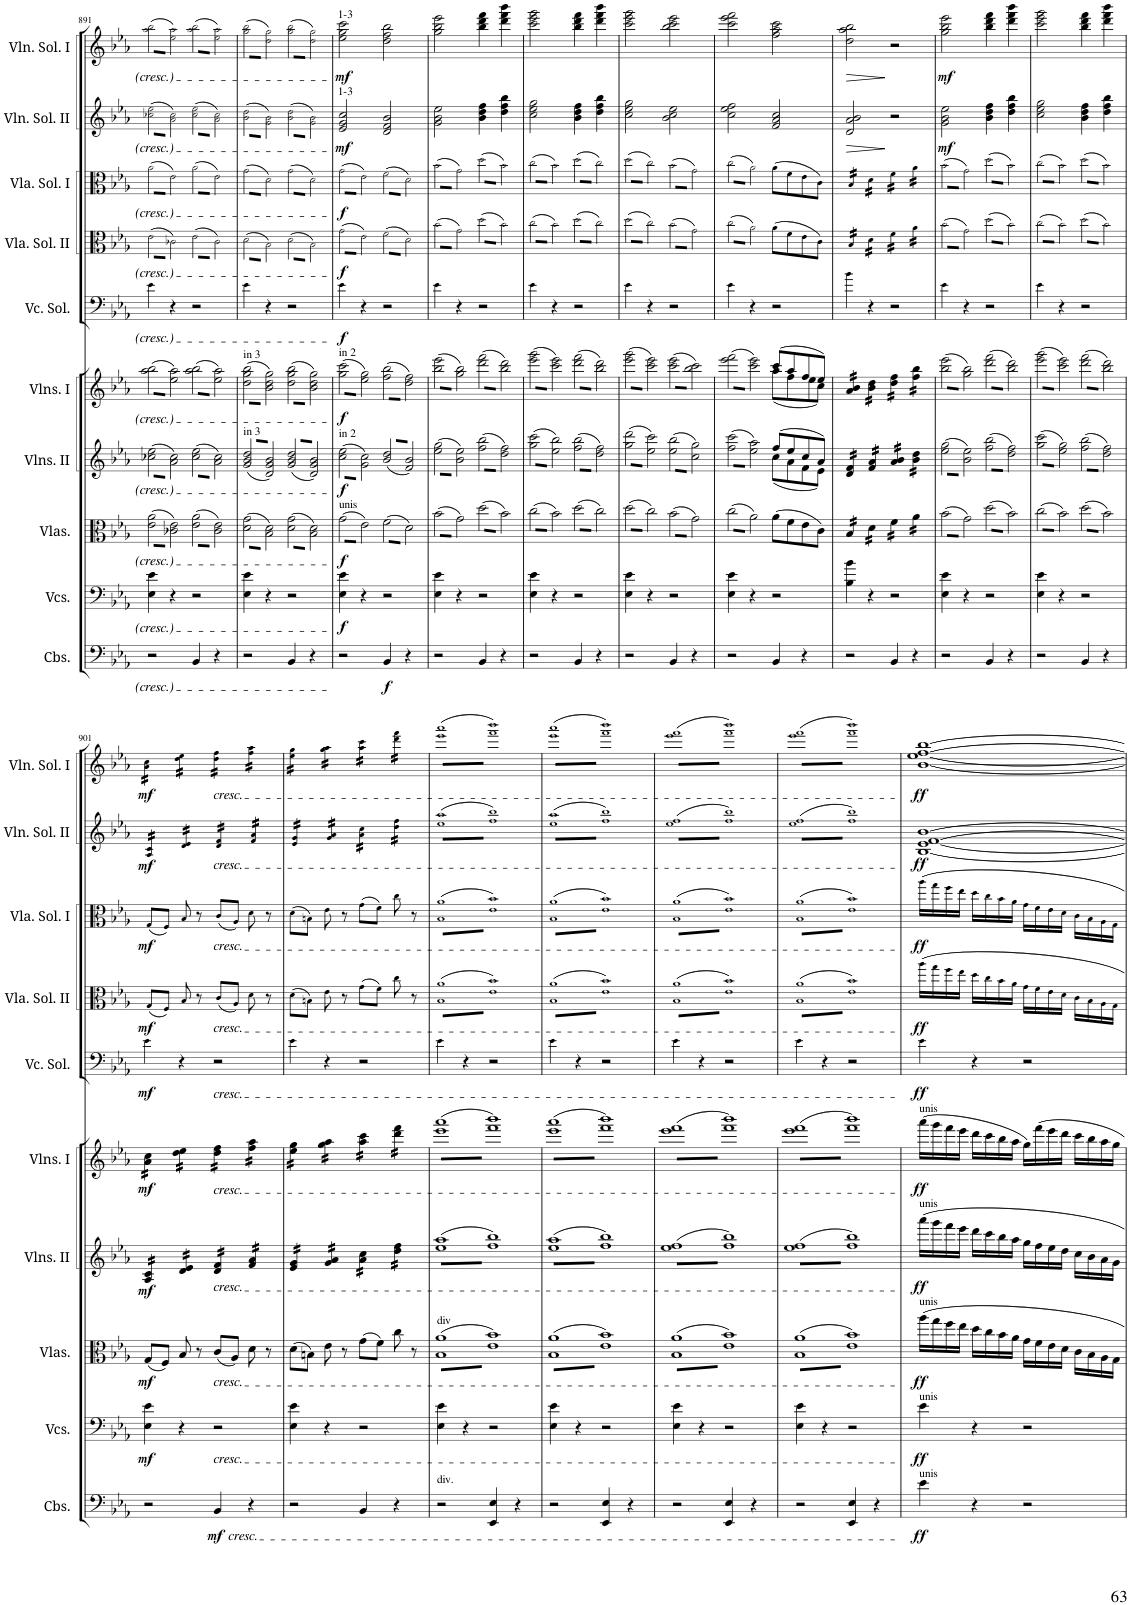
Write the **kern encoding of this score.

**kern	**dynam	**kern	**dynam	**kern	**dynam	**kern	**dynam	**kern	**dynam	**kern	**dynam	**kern	**dynam	**kern	**dynam	**kern	**dynam	**kern	**dynam
*part10	*part10	*part9	*part9	*part8	*part8	*part7	*part7	*part6	*part6	*part5	*part5	*part4	*part4	*part3	*part3	*part2	*part2	*part1	*part1
*staff10	*staff10	*staff9	*staff9	*staff8	*staff8	*staff7	*staff7	*staff6	*staff6	*staff5	*staff5	*staff4	*staff4	*staff3	*staff3	*staff2	*staff2	*staff1	*staff1
*I"Contrabasses	*	*I"Violoncellos	*	*I"Violas	*	*I"Violins II	*	*I"Violins I	*	*I"Violoncello Solo	*	*I"Viola Solo II	*	*I"Viola Solo I	*	*I"Violin Solo II	*	*I"Violin Solo I	*
*I'Cbs.	*	*I'Vcs.	*	*I'Vlas.	*	*I'Vlns. II	*	*I'Vlns. I	*	*I'Vc. Sol.	*	*I'Vla. Sol. II	*	*I'Vla. Sol. I	*	*I'Vln. Sol. II	*	*I'Vln. Sol. I	*
!!LO:PB:g=z
*clefF4	*	*clefF4	*	*clefC3	*	*clefG2	*	*clefG2	*	*clefF4	*	*clefC3	*	*clefC3	*	*clefG2	*	*clefG2	*
*Trd7c12	*	*	*	*	*	*	*	*	*	*	*	*	*	*	*	*	*	*	*
*k[b-e-a-]	*	*k[b-e-a-]	*	*k[b-e-a-]	*	*k[b-e-a-]	*	*k[b-e-a-]	*	*k[b-e-a-]	*	*k[b-e-a-]	*	*k[b-e-a-]	*	*k[b-e-a-]	*	*k[b-e-a-]	*
*M6/4	*	*M6/4	*	*M6/4	*	*M6/4	*	*M6/4	*	*M6/4	*	*M6/4	*	*M6/4	*	*M6/4	*	*M6/4	*
=891	=891	=891	=891	=891	=891	=891	=891	=891	=891	=891	=891	=891	=891	=891	=891	=891	=891	=891	=891
*	*	*	*	*tremolo	*	*	*	*	*	*	*	*	*	*	*	*	*	*	*
*	*	*	*	*	*	*tremolo	*	*	*	*	*	*	*	*	*	*	*	*	*
*	*	*	*	*	*	*	*	*tremolo	*	*	*	*	*	*	*	*	*	*	*
*	*	*	*	*	*	*	*	*	*	*	*	*tremolo	*	*	*	*	*	*	*
*	*	*	*	*	*	*	*	*	*	*	*	*	*	*tremolo	*	*	*	*	*
*	*	*	*	*	*	*	*	*	*	*	*	*	*	*	*	*tremolo	*	*	*
*	*	*	*	*	*	*	*	*	*	*	*	*	*	*	*	*	*	*tremolo	*
2r	.	4E-\ 4e-\	.	(16e-\ 16a-\LL	.	(16cc-X\ 16ee-\LL	.	(16aa-\ 16bb-\LL	.	4e-\	.	(16e-\LL	.	(16a-\LL	.	(16cc-X\ 16ee-\LL	.	(16aa-\ 16bb-\LL	.
.	.	.	.	16c-X\ 16e-\)	.	16a-\ 16cc-\)	.	16ee-\ 16aa-\)	.	.	.	16c-X\)	.	16e-\)	.	16a-\ 16cc-\)	.	16ee-\ 16aa-\)	.
.	.	.	.	16e-\ 16a-\	.	16cc-X\ 16ee-\	.	16aa-\ 16bb-\	.	.	.	16e-\	.	16a-\	.	16cc-X\ 16ee-\	.	16aa-\ 16bb-\	.
.	.	.	.	16c-X\ 16e-\)	.	16a-\ 16cc-\)	.	16ee-\ 16aa-\)	.	.	.	16c-X\)	.	16e-\)	.	16a-\ 16cc-\)	.	16ee-\ 16aa-\)	.
.	.	4r	.	16e-\ 16a-\	.	16cc-X\ 16ee-\	.	16aa-\ 16bb-\	.	4r	.	16e-\	.	16a-\	.	16cc-X\ 16ee-\	.	16aa-\ 16bb-\	.
.	.	.	.	16c-X\ 16e-\)	.	16a-\ 16cc-\)	.	16ee-\ 16aa-\)	.	.	.	16c-X\)	.	16e-\)	.	16a-\ 16cc-\)	.	16ee-\ 16aa-\)	.
.	.	.	.	16e-\ 16a-\	.	16cc-X\ 16ee-\	.	16aa-\ 16bb-\	.	.	.	16e-\	.	16a-\	.	16cc-X\ 16ee-\	.	16aa-\ 16bb-\	.
.	.	.	.	16c-X\ 16e-\)JJ	.	16a-\ 16cc-\)JJ	.	16ee-\ 16aa-\)JJ	.	.	.	16c-X\)JJ	.	16e-\)JJ	.	16a-\ 16cc-\)JJ	.	16ee-\ 16aa-\)JJ	.
4BB-/	.	2r	.	(16e-\ 16a-\LL	.	(16cc-\ 16ee-\LL	.	(16aa-\ 16bb-\LL	.	2r	.	(16e-\LL	.	(16a-\LL	.	(16cc-\ 16ee-\LL	.	(16aa-\ 16bb-\LL	.
.	.	.	.	16c-\ 16e-\)	.	16a-\ 16cc-\)	.	16ee-\ 16aa-\)	.	.	.	16c-\)	.	16e-\)	.	16a-\ 16cc-\)	.	16ee-\ 16aa-\)	.
.	.	.	.	16e-\ 16a-\	.	16cc-\ 16ee-\	.	16aa-\ 16bb-\	.	.	.	16e-\	.	16a-\	.	16cc-\ 16ee-\	.	16aa-\ 16bb-\	.
.	.	.	.	16c-\ 16e-\)	.	16a-\ 16cc-\)	.	16ee-\ 16aa-\)	.	.	.	16c-\)	.	16e-\)	.	16a-\ 16cc-\)	.	16ee-\ 16aa-\)	.
4r	.	.	.	16e-\ 16a-\	.	16cc-\ 16ee-\	.	16aa-\ 16bb-\	.	.	.	16e-\	.	16a-\	.	16cc-\ 16ee-\	.	16aa-\ 16bb-\	.
.	.	.	.	16c-\ 16e-\)	.	16a-\ 16cc-\)	.	16ee-\ 16aa-\)	.	.	.	16c-\)	.	16e-\)	.	16a-\ 16cc-\)	.	16ee-\ 16aa-\)	.
.	.	.	.	16e-\ 16a-\	.	16cc-\ 16ee-\	.	16aa-\ 16bb-\	.	.	.	16e-\	.	16a-\	.	16cc-\ 16ee-\	.	16aa-\ 16bb-\	.
.	.	.	.	16c-\ 16e-\)JJ	.	16a-\ 16cc-\)JJ	.	16ee-\ 16aa-\)JJ	.	.	.	16c-\)JJ	.	16e-\)JJ	.	16a-\ 16cc-\)JJ	.	16ee-\ 16aa-\)JJ	.
=892	=892	=892	=892	=892	=892	=892	=892	=892	=892	=892	=892	=892	=892	=892	=892	=892	=892	=892	=892
!	!	!	!	!	!	!	!	!LO:TX:a:t=in 3	!	!	!	!	!	!	!	!	!	!	!
!	!	!	!	!	!	!LO:TX:a:t=in 3	!	!	!	!	!	!	!	!	!	!	!	!	!
2r	.	4E-\ 4e-\	.	(16d\ 16g\LL	.	(16g/ 16b-/ 16dd/LL	.	(16dd\ 16gg\ 16bb-\LL	.	4e-\	.	(16d\LL	.	(16g\LL	.	(16b-\ 16dd\LL	.	(16gg\ 16bb-\LL	.
.	.	.	.	16B-\ 16d\)	.	16d/ 16g/ 16b-/)	.	16b-\ 16dd\ 16gg\)	.	.	.	16B-\)	.	16d\)	.	16g\ 16b-\)	.	16dd\ 16gg\)	.
.	.	.	.	16d\ 16g\	.	16g/ 16b-/ 16dd/	.	16dd\ 16gg\ 16bb-\	.	.	.	16d\	.	16g\	.	16b-\ 16dd\	.	16gg\ 16bb-\	.
.	.	.	.	16B-\ 16d\)	.	16d/ 16g/ 16b-/)	.	16b-\ 16dd\ 16gg\)	.	.	.	16B-\)	.	16d\)	.	16g\ 16b-\)	.	16dd\ 16gg\)	.
.	.	4r	.	16d\ 16g\	.	16g/ 16b-/ 16dd/	.	16dd\ 16gg\ 16bb-\	.	4r	.	16d\	.	16g\	.	16b-\ 16dd\	.	16gg\ 16bb-\	.
.	.	.	.	16B-\ 16d\)	.	16d/ 16g/ 16b-/)	.	16b-\ 16dd\ 16gg\)	.	.	.	16B-\)	.	16d\)	.	16g\ 16b-\)	.	16dd\ 16gg\)	.
.	.	.	.	16d\ 16g\	.	16g/ 16b-/ 16dd/	.	16dd\ 16gg\ 16bb-\	.	.	.	16d\	.	16g\	.	16b-\ 16dd\	.	16gg\ 16bb-\	.
.	.	.	.	16B-\ 16d\)JJ	.	16d/ 16g/ 16b-/)JJ	.	16b-\ 16dd\ 16gg\)JJ	.	.	.	16B-\)JJ	.	16d\)JJ	.	16g\ 16b-\)JJ	.	16dd\ 16gg\)JJ	.
4BB-/	.	2r	.	(16d\ 16g\LL	.	(16g/ 16b-/ 16dd/LL	.	(16dd\ 16gg\ 16bb-\LL	.	2r	.	(16d\LL	.	(16g\LL	.	(16b-\ 16dd\LL	.	(16gg\ 16bb-\LL	.
.	.	.	.	16B-\ 16d\)	.	16d/ 16g/ 16b-/)	.	16b-\ 16dd\ 16gg\)	.	.	.	16B-\)	.	16d\)	.	16g\ 16b-\)	.	16dd\ 16gg\)	.
.	.	.	.	16d\ 16g\	.	16g/ 16b-/ 16dd/	.	16dd\ 16gg\ 16bb-\	.	.	.	16d\	.	16g\	.	16b-\ 16dd\	.	16gg\ 16bb-\	.
.	.	.	.	16B-\ 16d\)	.	16d/ 16g/ 16b-/)	.	16b-\ 16dd\ 16gg\)	.	.	.	16B-\)	.	16d\)	.	16g\ 16b-\)	.	16dd\ 16gg\)	.
4r	.	.	.	16d\ 16g\	.	16g/ 16b-/ 16dd/	.	16dd\ 16gg\ 16bb-\	.	.	.	16d\	.	16g\	.	16b-\ 16dd\	.	16gg\ 16bb-\	.
.	.	.	.	16B-\ 16d\)	.	16d/ 16g/ 16b-/)	.	16b-\ 16dd\ 16gg\)	.	.	.	16B-\)	.	16d\)	.	16g\ 16b-\)	.	16dd\ 16gg\)	.
.	.	.	.	16d\ 16g\	.	16g/ 16b-/ 16dd/	.	16dd\ 16gg\ 16bb-\	.	.	.	16d\	.	16g\	.	16b-\ 16dd\	.	16gg\ 16bb-\	.
.	.	.	.	16B-\ 16d\)JJ	.	16d/ 16g/ 16b-/)JJ	.	16b-\ 16dd\ 16gg\)JJ	.	.	.	16B-\)JJ	.	16d\)JJ	.	16g\ 16b-\)JJ	.	16dd\ 16gg\)JJ	.
*	*	*	*	*	*	*	*	*	*	*	*	*	*	*	*	*	*	*Xtremolo	*
*	*	*	*	*	*	*	*	*	*	*	*	*	*	*	*	*Xtremolo	*	*	*
=893	=893	=893	=893	=893	=893	=893	=893	=893	=893	=893	=893	=893	=893	=893	=893	=893	=893	=893	=893
!	!	!	!	!	!	!	!	!	!	!	!	!	!	!	!	!	!	!LO:TX:a:t=1-3	!
!	!	!	!	!	!	!	!	!	!	!	!	!	!	!	!	!LO:TX:a:t=1-3	!	!	!
!	!	!	!	!	!	!	!	!LO:TX:a:t=in 2	!	!	!	!	!	!	!	!	!	!	!
!	!	!	!	!	!	!LO:TX:a:t=in 2	!	!	!	!	!	!	!	!	!	!	!	!	!
!	!	!	!	!LO:TX:a:t=unis	!	!	!	!	!	!	!	!	!	!	!	!	!	!	!
!	!	!	!LO:DY:b	!	!LO:DY:b	!	!LO:DY:b	!	!LO:DY:b	!	!LO:DY:b	!	!LO:DY:b	!	!LO:DY:b	!	!LO:DY:b	!	!LO:DY:b
2r	.	4E-\ 4e-\	f	(16g\LL	f	(16cc\ 16ee-\LL	f	(16gg\ 16ccc\LL	f	4e-\	f	(16g\LL	f	(16g\LL	f	2e-/ 2g/ 2cc/	mf	2ee-\ 2gg\ 2ccc\	mf
.	.	.	.	16e-\)	.	16g\ 16cc\)	.	16ee-\ 16gg\)	.	.	.	16e-\)	.	16e-\)	.	.	.	.	.
.	.	.	.	16g\	.	16cc\ 16ee-\	.	16gg\ 16ccc\	.	.	.	16g\	.	16g\	.	.	.	.	.
.	.	.	.	16e-\)	.	16g\ 16cc\)	.	16ee-\ 16gg\)	.	.	.	16e-\)	.	16e-\)	.	.	.	.	.
.	.	4r	.	16g\	.	16cc\ 16ee-\	.	16gg\ 16ccc\	.	4r	.	16g\	.	16g\	.	.	.	.	.
.	.	.	.	16e-\)	.	16g\ 16cc\)	.	16ee-\ 16gg\)	.	.	.	16e-\)	.	16e-\)	.	.	.	.	.
.	.	.	.	16g\	.	16cc\ 16ee-\	.	16gg\ 16ccc\	.	.	.	16g\	.	16g\	.	.	.	.	.
.	.	.	.	16e-\)JJ	.	16g\ 16cc\)JJ	.	16ee-\ 16gg\)JJ	.	.	.	16e-\)JJ	.	16e-\)JJ	.	.	.	.	.
!	!LO:DY:b	!	!	!	!	!	!	!	!	!	!	!	!	!	!	!	!	!	!
4BB-/	f	2r	.	(16f\LL	.	(16b-/ 16dd/LL	.	(16ff\ 16bb-\LL	.	2r	.	(16f\LL	.	(16f\LL	.	2d/ 2f/ 2b-/	.	2dd\ 2ff\ 2bb-\	.
.	.	.	.	16d\)	.	16f/ 16b-/)	.	16dd\ 16ff\)	.	.	.	16d\)	.	16d\)	.	.	.	.	.
.	.	.	.	16f\	.	16b-/ 16dd/	.	16ff\ 16bb-\	.	.	.	16f\	.	16f\	.	.	.	.	.
.	.	.	.	16d\)	.	16f/ 16b-/)	.	16dd\ 16ff\)	.	.	.	16d\)	.	16d\)	.	.	.	.	.
4r	.	.	.	16f\	.	16b-/ 16dd/	.	16ff\ 16bb-\	.	.	.	16f\	.	16f\	.	.	.	.	.
.	.	.	.	16d\)	.	16f/ 16b-/)	.	16dd\ 16ff\)	.	.	.	16d\)	.	16d\)	.	.	.	.	.
.	.	.	.	16f\	.	16b-/ 16dd/	.	16ff\ 16bb-\	.	.	.	16f\	.	16f\	.	.	.	.	.
.	.	.	.	16d\)JJ	.	16f/ 16b-/)JJ	.	16dd\ 16ff\)JJ	.	.	.	16d\)JJ	.	16d\)JJ	.	.	.	.	.
=894	=894	=894	=894	=894	=894	=894	=894	=894	=894	=894	=894	=894	=894	=894	=894	=894	=894	=894	=894
2r	.	4E-\ 4e-\	.	(16b-\LL	.	(16ee-\ 16gg\LL	.	(16bb-\ 16eee-\LL	.	4e-\	.	(16b-\LL	.	(16b-\LL	.	2g\ 2b-\ 2ee-\	.	2gg\ 2bb-\ 2eee-\	.
.	.	.	.	16g\)	.	16b-\ 16ee-\)	.	16gg\ 16bb-\)	.	.	.	16g\)	.	16g\)	.	.	.	.	.
.	.	.	.	16b-\	.	16ee-\ 16gg\	.	16bb-\ 16eee-\	.	.	.	16b-\	.	16b-\	.	.	.	.	.
.	.	.	.	16g\)	.	16b-\ 16ee-\)	.	16gg\ 16bb-\)	.	.	.	16g\)	.	16g\)	.	.	.	.	.
.	.	4r	.	16b-\	.	16ee-\ 16gg\	.	16bb-\ 16eee-\	.	4r	.	16b-\	.	16b-\	.	.	.	.	.
.	.	.	.	16g\)	.	16b-\ 16ee-\)	.	16gg\ 16bb-\)	.	.	.	16g\)	.	16g\)	.	.	.	.	.
.	.	.	.	16b-\	.	16ee-\ 16gg\	.	16bb-\ 16eee-\	.	.	.	16b-\	.	16b-\	.	.	.	.	.
.	.	.	.	16g\)JJ	.	16b-\ 16ee-\)JJ	.	16gg\ 16bb-\)JJ	.	.	.	16g\)JJ	.	16g\)JJ	.	.	.	.	.
4BB-/	.	2r	.	(16dd\LL	.	(16ff\ 16bb-\LL	.	(16ddd\ 16fff\LL	.	2r	.	(16dd\LL	.	(16dd\LL	.	4b-\ 4dd\ 4ff\	.	4bb-\ 4ddd\ 4fff\	.
.	.	.	.	16b-\)	.	16dd\ 16ff\)	.	16bb-\ 16ddd\)	.	.	.	16b-\)	.	16b-\)	.	.	.	.	.
.	.	.	.	16dd\	.	16ff\ 16bb-\	.	16ddd\ 16fff\	.	.	.	16dd\	.	16dd\	.	.	.	.	.
.	.	.	.	16b-\)	.	16dd\ 16ff\)	.	16bb-\ 16ddd\)	.	.	.	16b-\)	.	16b-\)	.	.	.	.	.
4r	.	.	.	16dd\	.	16ff\ 16bb-\	.	16ddd\ 16fff\	.	.	.	16dd\	.	16dd\	.	4dd\ 4ff\ 4bb-\	.	4ddd\ 4fff\ 4bbb-\	.
.	.	.	.	16b-\)	.	16dd\ 16ff\)	.	16bb-\ 16ddd\)	.	.	.	16b-\)	.	16b-\)	.	.	.	.	.
.	.	.	.	16dd\	.	16ff\ 16bb-\	.	16ddd\ 16fff\	.	.	.	16dd\	.	16dd\	.	.	.	.	.
.	.	.	.	16b-\)JJ	.	16dd\ 16ff\)JJ	.	16bb-\ 16ddd\)JJ	.	.	.	16b-\)JJ	.	16b-\)JJ	.	.	.	.	.
=895	=895	=895	=895	=895	=895	=895	=895	=895	=895	=895	=895	=895	=895	=895	=895	=895	=895	=895	=895
2r	.	4E-\ 4e-\	.	(16cc\LL	.	(16gg\ 16ccc\LL	.	(16eee-\ 16ggg\LL	.	4e-\	.	(16cc\LL	.	(16cc\LL	.	2cc\ 2ee-\ 2gg\	.	2ccc\ 2eee-\ 2ggg\	.
.	.	.	.	16b-\)	.	16ee-\ 16bb-\)	.	16ccc\ 16eee-\)	.	.	.	16b-\)	.	16b-\)	.	.	.	.	.
.	.	.	.	16cc\	.	16gg\ 16ccc\	.	16eee-\ 16ggg\	.	.	.	16cc\	.	16cc\	.	.	.	.	.
.	.	.	.	16b-\)	.	16ee-\ 16bb-\)	.	16ccc\ 16eee-\)	.	.	.	16b-\)	.	16b-\)	.	.	.	.	.
.	.	4r	.	16cc\	.	16gg\ 16ccc\	.	16eee-\ 16ggg\	.	4r	.	16cc\	.	16cc\	.	.	.	.	.
.	.	.	.	16b-\)	.	16ee-\ 16bb-\)	.	16ccc\ 16eee-\)	.	.	.	16b-\)	.	16b-\)	.	.	.	.	.
.	.	.	.	16cc\	.	16gg\ 16ccc\	.	16eee-\ 16ggg\	.	.	.	16cc\	.	16cc\	.	.	.	.	.
.	.	.	.	16b-\)JJ	.	16ee-\ 16bb-\)JJ	.	16ccc\ 16eee-\)JJ	.	.	.	16b-\)JJ	.	16b-\)JJ	.	.	.	.	.
4BB-/	.	2r	.	(16dd\LL	.	(16ff\ 16bb-\LL	.	(16ddd\ 16fff\LL	.	2r	.	(16dd\LL	.	(16dd\LL	.	4b-\ 4dd\ 4ff\	.	4bb-\ 4ddd\ 4fff\	.
.	.	.	.	16cc\)	.	16dd\ 16ff\)	.	16bb-\ 16ddd\)	.	.	.	16cc\)	.	16cc\)	.	.	.	.	.
.	.	.	.	16dd\	.	16ff\ 16bb-\	.	16ddd\ 16fff\	.	.	.	16dd\	.	16dd\	.	.	.	.	.
.	.	.	.	16cc\)	.	16dd\ 16ff\)	.	16bb-\ 16ddd\)	.	.	.	16cc\)	.	16cc\)	.	.	.	.	.
4r	.	.	.	16dd\	.	16ff\ 16bb-\	.	16ddd\ 16fff\	.	.	.	16dd\	.	16dd\	.	4dd\ 4ff\ 4bb-\	.	4ddd\ 4fff\ 4bbb-\	.
.	.	.	.	16cc\)	.	16dd\ 16ff\)	.	16bb-\ 16ddd\)	.	.	.	16cc\)	.	16cc\)	.	.	.	.	.
.	.	.	.	16dd\	.	16ff\ 16bb-\	.	16ddd\ 16fff\	.	.	.	16dd\	.	16dd\	.	.	.	.	.
.	.	.	.	16cc\)JJ	.	16dd\ 16ff\)JJ	.	16bb-\ 16ddd\)JJ	.	.	.	16cc\)JJ	.	16cc\)JJ	.	.	.	.	.
=896	=896	=896	=896	=896	=896	=896	=896	=896	=896	=896	=896	=896	=896	=896	=896	=896	=896	=896	=896
2r	.	4E-\ 4e-\	.	(16dd\LL	.	(16gg\ 16ddd\LL	.	(16eee-\ 16ggg\LL	.	4e-\	.	(16dd\LL	.	(16dd\LL	.	2cc\ 2ee-\ 2gg\	.	2ccc\ 2eee-\ 2ggg\	.
.	.	.	.	16cc\)	.	16ee-\ 16ccc\)	.	16ccc\ 16eee-\)	.	.	.	16cc\)	.	16cc\)	.	.	.	.	.
.	.	.	.	16dd\	.	16gg\ 16ddd\	.	16eee-\ 16ggg\	.	.	.	16dd\	.	16dd\	.	.	.	.	.
.	.	.	.	16cc\)	.	16ee-\ 16ccc\)	.	16ccc\ 16eee-\)	.	.	.	16cc\)	.	16cc\)	.	.	.	.	.
.	.	4r	.	16dd\	.	16gg\ 16ddd\	.	16eee-\ 16ggg\	.	4r	.	16dd\	.	16dd\	.	.	.	.	.
.	.	.	.	16cc\)	.	16ee-\ 16ccc\)	.	16ccc\ 16eee-\)	.	.	.	16cc\)	.	16cc\)	.	.	.	.	.
.	.	.	.	16dd\	.	16gg\ 16ddd\	.	16eee-\ 16ggg\	.	.	.	16dd\	.	16dd\	.	.	.	.	.
.	.	.	.	16cc\)JJ	.	16ee-\ 16ccc\)JJ	.	16ccc\ 16eee-\)JJ	.	.	.	16cc\)JJ	.	16cc\)JJ	.	.	.	.	.
4BB-/	.	2r	.	(16b-\LL	.	(16ee-\ 16bb-\LL	.	(16ccc\ 16eee-\LL	.	2r	.	(16b-\LL	.	(16b-\LL	.	2b-\ 2cc\ 2ee-\	.	2bb-\ 2ccc\ 2eee-\	.
.	.	.	.	16g\)	.	16cc\ 16gg\)	.	16bb-\ 16ccc\)	.	.	.	16g\)	.	16g\)	.	.	.	.	.
.	.	.	.	16b-\	.	16ee-\ 16bb-\	.	16ccc\ 16eee-\	.	.	.	16b-\	.	16b-\	.	.	.	.	.
.	.	.	.	16g\)	.	16cc\ 16gg\)	.	16bb-\ 16ccc\)	.	.	.	16g\)	.	16g\)	.	.	.	.	.
4r	.	.	.	16b-\	.	16ee-\ 16bb-\	.	16ccc\ 16eee-\	.	.	.	16b-\	.	16b-\	.	.	.	.	.
.	.	.	.	16g\)	.	16cc\ 16gg\)	.	16bb-\ 16ccc\)	.	.	.	16g\)	.	16g\)	.	.	.	.	.
.	.	.	.	16b-\	.	16ee-\ 16bb-\	.	16ccc\ 16eee-\	.	.	.	16b-\	.	16b-\	.	.	.	.	.
.	.	.	.	16g\)JJ	.	16cc\ 16gg\)JJ	.	16bb-\ 16ccc\)JJ	.	.	.	16g\)JJ	.	16g\)JJ	.	.	.	.	.
=897	=897	=897	=897	=897	=897	=897	=897	=897	=897	=897	=897	=897	=897	=897	=897	=897	=897	=897	=897
*	*	*	*	*	*	*^	*	*^	*	*	*	*	*	*	*	*	*	*	*
2r	.	4E-\ 4e-\	.	(16cc\LL	.	(>16ff\ 16ccc\LL	2ryy	.	(>16eee-\ 16fff\LL	2ryy	.	4e-\	.	(16cc\LL	.	(16cc\LL	.	2cc\ 2ee-\ 2ff\	.	2ccc\ 2eee-\ 2fff\	.
.	.	.	.	16a-\)	.	16ee-\ 16aa-\)	.	.	16ccc\ 16eee-\)	.	.	.	.	16a-\)	.	16a-\)	.	.	.	.	.
.	.	.	.	16cc\	.	16ff\ 16ccc\	.	.	16eee-\ 16fff\	.	.	.	.	16cc\	.	16cc\	.	.	.	.	.
.	.	.	.	16a-\)	.	16ee-\ 16aa-\)	.	.	16ccc\ 16eee-\)	.	.	.	.	16a-\)	.	16a-\)	.	.	.	.	.
.	.	4r	.	16cc\	.	16ff\ 16ccc\	.	.	16eee-\ 16fff\	.	.	4r	.	16cc\	.	16cc\	.	.	.	.	.
.	.	.	.	16a-\)	.	16ee-\ 16aa-\)	.	.	16ccc\ 16eee-\)	.	.	.	.	16a-\)	.	16a-\)	.	.	.	.	.
.	.	.	.	16cc\	.	16ff\ 16ccc\	.	.	16eee-\ 16fff\	.	.	.	.	16cc\	.	16cc\	.	.	.	.	.
.	.	.	.	16a-\)JJ	.	16ee-\ 16aa-\)JJ	.	.	16ccc\ 16eee-\)JJ	.	.	.	.	16a-\)JJ	.	16a-\)JJ	.	.	.	.	.
*	*	*	*	*	*	*	*	*	*	*	*	*	*	*	*	*Xtremolo	*	*	*	*	*
*	*	*	*	*	*	*	*	*	*	*	*	*	*	*Xtremolo	*	*	*	*	*	*	*
*	*	*	*	*	*	*	*	*	*Xtremolo	*	*	*	*	*	*	*	*	*	*	*	*
*	*	*	*	*	*	*Xtremolo	*	*	*	*	*	*	*	*	*	*	*	*	*	*	*
*	*	*	*	*Xtremolo	*	*	*	*	*	*	*	*	*	*	*	*	*	*	*	*	*
4BB-/	.	2r	.	(8a-\L	.	(8ff/L	(8cc\L	.	(8ccc/L	(8aa-\L	.	2r	.	(8a-\L	.	(8a-\L	.	2f/ 2a-/ 2cc/	.	2ff\ 2aa-\ 2ccc\	.
.	.	.	.	.	.	.	.	.	.	.	.	.	.	.	.	.	.	.	.	.	.
.	.	.	.	8f\	.	8ee-/	8a-\	.	8aa-/	8ff\	.	.	.	8f\	.	8f\	.	.	.	.	.
.	.	.	.	.	.	.	.	.	.	.	.	.	.	.	.	.	.	.	.	.	.
4r	.	.	.	8e-\	.	8cc/	8f\	.	8ff/	8ee-\	.	.	.	8e-\	.	8e-\	.	.	.	.	.
.	.	.	.	8c\J)	.	8a-/J)	8e-\J)	.	8ee-/J)	8cc\J)	.	.	.	8c\J)	.	8c\J)	.	.	.	.	.
=898	=898	=898	=898	=898	=898	=898	=898	=898	=898	=898	=898	=898	=898	=898	=898	=898	=898	=898	=898	=898	=898
!	!	!	!	!	!	!	!	!	!	!	!	!	!	!	!	!	!	!	!LO:HP:b	!	!LO:HP:b
*	*	*	*	*	*	*v	*v	*	*	*	*	*	*	*	*	*	*	*	*	*	*
*	*	*	*	*	*	*	*	*v	*v	*	*	*	*	*	*	*	*	*	*	*
*	*	*	*	*tremolo	*	*	*	*	*	*	*	*	*	*	*	*	*	*	*
*	*	*	*	*	*	*tremolo	*	*	*	*	*	*	*	*	*	*	*	*	*
*	*	*	*	*	*	*	*	*tremolo	*	*	*	*	*	*	*	*	*	*	*
*	*	*	*	*	*	*	*	*	*	*	*	*tremolo	*	*	*	*	*	*	*
*	*	*	*	*	*	*	*	*	*	*	*	*	*	*tremolo	*	*	*	*	*
2r	.	4B-\ 4b-\	.	16B-/LL	.	16d/ 16f/LL	.	16a-/ 16b-/LL	.	4b-\	.	16B-/LL	.	16B-/LL	.	2d/ 2a-/ 2b-/	>	2dd\ 2aa-\ 2bb-\	>
.	.	.	.	16B-/	.	16d/ 16f/	.	16a-/ 16b-/	.	.	.	16B-/	.	16B-/	.	.	.	.	.
.	.	.	.	16B-/	.	16d/ 16f/	.	16a-/ 16b-/	.	.	.	16B-/	.	16B-/	.	.	.	.	.
.	.	.	.	16B-/JJ	.	16d/ 16f/JJ	.	16a-/ 16b-/JJ	.	.	.	16B-/JJ	.	16B-/JJ	.	.	.	.	.
.	.	4r	.	16d\LL	.	16f/ 16a-/LL	.	16b-\ 16dd\LL	.	4r	.	16d\LL	.	16d\LL	.	.	.	.	.
.	.	.	.	16d\	.	16f/ 16a-/	.	16b-\ 16dd\	.	.	.	16d\	.	16d\	.	.	.	.	.
.	.	.	.	16d\	.	16f/ 16a-/	.	16b-\ 16dd\	.	.	.	16d\	.	16d\	.	.	.	.	.
.	.	.	.	16d\JJ	.	16f/ 16a-/JJ	.	16b-\ 16dd\JJ	.	.	.	16d\JJ	.	16d\JJ	.	.	.	.	.
4BB-/	.	2r	.	16f\LL	.	16a-/ 16b-/LL	.	16dd\ 16ff\LL	.	2r	.	16f\LL	.	16f\LL	.	2r	]	2r	]
.	.	.	.	16f\	.	16a-/ 16b-/	.	16dd\ 16ff\	.	.	.	16f\	.	16f\	.	.	.	.	.
.	.	.	.	16f\	.	16a-/ 16b-/	.	16dd\ 16ff\	.	.	.	16f\	.	16f\	.	.	.	.	.
.	.	.	.	16f\JJ	.	16a-/ 16b-/JJ	.	16dd\ 16ff\JJ	.	.	.	16f\JJ	.	16f\JJ	.	.	.	.	.
4r	.	.	.	16a-\LL	.	16b-\ 16dd\LL	.	16ff\ 16bb-\LL	.	.	.	16a-\LL	.	16a-\LL	.	.	.	.	.
.	.	.	.	16a-\	.	16b-\ 16dd\	.	16ff\ 16bb-\	.	.	.	16a-\	.	16a-\	.	.	.	.	.
.	.	.	.	16a-\	.	16b-\ 16dd\	.	16ff\ 16bb-\	.	.	.	16a-\	.	16a-\	.	.	.	.	.
.	.	.	.	16a-\JJ	.	16b-\ 16dd\JJ	.	16ff\ 16bb-\JJ	.	.	.	16a-\JJ	.	16a-\JJ	.	.	.	.	.
=899	=899	=899	=899	=899	=899	=899	=899	=899	=899	=899	=899	=899	=899	=899	=899	=899	=899	=899	=899
!	!	!	!	!	!	!	!	!	!	!	!	!	!	!	!	!	!LO:DY:b	!	!LO:DY:b
2r	.	4E-\ 4e-\	.	(16b-\LL	.	(16ee-\ 16gg\LL	.	(16bb-\ 16eee-\LL	.	4e-\	.	(16b-\LL	.	(16b-\LL	.	2g\ 2b-\ 2ee-\	mf	2gg\ 2bb-\ 2eee-\	mf
.	.	.	.	16g\)	.	16b-\ 16ee-\)	.	16gg\ 16bb-\)	.	.	.	16g\)	.	16g\)	.	.	.	.	.
.	.	.	.	16b-\	.	16ee-\ 16gg\	.	16bb-\ 16eee-\	.	.	.	16b-\	.	16b-\	.	.	.	.	.
.	.	.	.	16g\)	.	16b-\ 16ee-\)	.	16gg\ 16bb-\)	.	.	.	16g\)	.	16g\)	.	.	.	.	.
.	.	4r	.	16b-\	.	16ee-\ 16gg\	.	16bb-\ 16eee-\	.	4r	.	16b-\	.	16b-\	.	.	.	.	.
.	.	.	.	16g\)	.	16b-\ 16ee-\)	.	16gg\ 16bb-\)	.	.	.	16g\)	.	16g\)	.	.	.	.	.
.	.	.	.	16b-\	.	16ee-\ 16gg\	.	16bb-\ 16eee-\	.	.	.	16b-\	.	16b-\	.	.	.	.	.
.	.	.	.	16g\)JJ	.	16b-\ 16ee-\)JJ	.	16gg\ 16bb-\)JJ	.	.	.	16g\)JJ	.	16g\)JJ	.	.	.	.	.
4BB-/	.	2r	.	(16dd\LL	.	(16ff\ 16bb-\LL	.	(16ddd\ 16fff\LL	.	2r	.	(16dd\LL	.	(16dd\LL	.	4b-\ 4dd\ 4ff\	.	4bb-\ 4ddd\ 4fff\	.
.	.	.	.	16b-\)	.	16dd\ 16ff\)	.	16bb-\ 16ddd\)	.	.	.	16b-\)	.	16b-\)	.	.	.	.	.
.	.	.	.	16dd\	.	16ff\ 16bb-\	.	16ddd\ 16fff\	.	.	.	16dd\	.	16dd\	.	.	.	.	.
.	.	.	.	16b-\)	.	16dd\ 16ff\)	.	16bb-\ 16ddd\)	.	.	.	16b-\)	.	16b-\)	.	.	.	.	.
4r	.	.	.	16dd\	.	16ff\ 16bb-\	.	16ddd\ 16fff\	.	.	.	16dd\	.	16dd\	.	4dd\ 4ff\ 4bb-\	.	4ddd\ 4fff\ 4bbb-\	.
.	.	.	.	16b-\)	.	16dd\ 16ff\)	.	16bb-\ 16ddd\)	.	.	.	16b-\)	.	16b-\)	.	.	.	.	.
.	.	.	.	16dd\	.	16ff\ 16bb-\	.	16ddd\ 16fff\	.	.	.	16dd\	.	16dd\	.	.	.	.	.
.	.	.	.	16b-\)JJ	.	16dd\ 16ff\)JJ	.	16bb-\ 16ddd\)JJ	.	.	.	16b-\)JJ	.	16b-\)JJ	.	.	.	.	.
=900	=900	=900	=900	=900	=900	=900	=900	=900	=900	=900	=900	=900	=900	=900	=900	=900	=900	=900	=900
2r	.	4E-\ 4e-\	.	(16cc\LL	.	(16gg\ 16ccc\LL	.	(16eee-\ 16ggg\LL	.	4e-\	.	(16cc\LL	.	(16cc\LL	.	2cc\ 2ee-\ 2gg\	.	2ccc\ 2eee-\ 2ggg\	.
.	.	.	.	16b-\)	.	16ee-\ 16gg\)	.	16ccc\ 16eee-\)	.	.	.	16b-\)	.	16b-\)	.	.	.	.	.
.	.	.	.	16cc\	.	16gg\ 16ccc\	.	16eee-\ 16ggg\	.	.	.	16cc\	.	16cc\	.	.	.	.	.
.	.	.	.	16b-\)	.	16ee-\ 16gg\)	.	16ccc\ 16eee-\)	.	.	.	16b-\)	.	16b-\)	.	.	.	.	.
.	.	4r	.	16cc\	.	16gg\ 16ccc\	.	16eee-\ 16ggg\	.	4r	.	16cc\	.	16cc\	.	.	.	.	.
.	.	.	.	16b-\)	.	16ee-\ 16gg\)	.	16ccc\ 16eee-\)	.	.	.	16b-\)	.	16b-\)	.	.	.	.	.
.	.	.	.	16cc\	.	16gg\ 16ccc\	.	16eee-\ 16ggg\	.	.	.	16cc\	.	16cc\	.	.	.	.	.
.	.	.	.	16b-\)JJ	.	16ee-\ 16gg\)JJ	.	16ccc\ 16eee-\)JJ	.	.	.	16b-\)JJ	.	16b-\)JJ	.	.	.	.	.
4BB-/	.	2r	.	(16dd\LL	.	(16ff\ 16bb-\LL	.	(16ddd\ 16fff\LL	.	2r	.	(16dd\LL	.	(16dd\LL	.	4b-\ 4dd\ 4ff\	.	4bb-\ 4ddd\ 4fff\	.
.	.	.	.	16b-\)	.	16dd\ 16ff\)	.	16bb-\ 16ddd\)	.	.	.	16b-\)	.	16b-\)	.	.	.	.	.
.	.	.	.	16dd\	.	16ff\ 16bb-\	.	16ddd\ 16fff\	.	.	.	16dd\	.	16dd\	.	.	.	.	.
.	.	.	.	16b-\)	.	16dd\ 16ff\)	.	16bb-\ 16ddd\)	.	.	.	16b-\)	.	16b-\)	.	.	.	.	.
4r	.	.	.	16dd\	.	16ff\ 16bb-\	.	16ddd\ 16fff\	.	.	.	16dd\	.	16dd\	.	4dd\ 4ff\ 4bb-\	.	4ddd\ 4fff\ 4bbb-\	.
.	.	.	.	16b-\)	.	16dd\ 16ff\)	.	16bb-\ 16ddd\)	.	.	.	16b-\)	.	16b-\)	.	.	.	.	.
.	.	.	.	16dd\	.	16ff\ 16bb-\	.	16ddd\ 16fff\	.	.	.	16dd\	.	16dd\	.	.	.	.	.
.	.	.	.	16b-\)JJ	.	16dd\ 16ff\)JJ	.	16bb-\ 16ddd\)JJ	.	.	.	16b-\)JJ	.	16b-\)JJ	.	.	.	.	.
*	*	*	*	*	*	*	*	*	*	*	*	*	*	*Xtremolo	*	*	*	*	*
*	*	*	*	*	*	*	*	*	*	*	*	*Xtremolo	*	*	*	*	*	*	*
*	*	*	*	*Xtremolo	*	*	*	*	*	*	*	*	*	*	*	*	*	*	*
!!LO:LB:g=z
=901	=901	=901	=901	=901	=901	=901	=901	=901	=901	=901	=901	=901	=901	=901	=901	=901	=901	=901	=901
!	!	!	!LO:DY:b	!	!LO:DY:b	!	!LO:DY:b	!	!LO:DY:b	!	!LO:DY:b	!	!LO:DY:b	!	!LO:DY:b	!	!LO:DY:b	!	!LO:DY:b
*	*	*	*	*	*	*	*	*	*	*	*	*	*	*	*	*tremolo	*	*	*
*	*	*	*	*	*	*	*	*	*	*	*	*	*	*	*	*	*	*tremolo	*
2r	.	4E-\ 4e-\	mf	(8G/L	mf	16A-/ 16c/LL	mf	16a-\ 16cc\LL	mf	4e-\	mf	(8G/L	mf	(8G/L	mf	16A-/ 16c/LL	mf	16a-\ 16cc\LL	mf
.	.	.	.	.	.	16A-/ 16c/	.	16a-\ 16cc\	.	.	.	.	.	.	.	16A-/ 16c/	.	16a-\ 16cc\	.
.	.	.	.	8F/J)	.	16A-/ 16c/	.	16a-\ 16cc\	.	.	.	8F/J)	.	8F/J)	.	16A-/ 16c/	.	16a-\ 16cc\	.
.	.	.	.	.	.	16A-/ 16c/JJ	.	16a-\ 16cc\JJ	.	.	.	.	.	.	.	16A-/ 16c/JJ	.	16a-\ 16cc\JJ	.
.	.	4r	.	8B-/	.	16d/ 16e-/LL	.	16dd\ 16ee-\LL	.	4r	.	8B-/	.	8B-/	.	16d/ 16e-/LL	.	16dd\ 16ee-\LL	.
.	.	.	.	.	.	16d/ 16e-/	.	16dd\ 16ee-\	.	.	.	.	.	.	.	16d/ 16e-/	.	16dd\ 16ee-\	.
.	.	.	.	8r	.	16d/ 16e-/	.	16dd\ 16ee-\	.	.	.	8r	.	8r	.	16d/ 16e-/	.	16dd\ 16ee-\	.
.	.	.	.	.	.	16d/ 16e-/JJ	.	16dd\ 16ee-\JJ	.	.	.	.	.	.	.	16d/ 16e-/JJ	.	16dd\ 16ee-\JJ	.
!	!	!	!	!	!	!	!	!	!	!	!	!	!	!	!	!	!	!LO:TX:b:i:t=cresc.	!
!	!	!	!	!	!	!	!	!	!	!	!	!	!	!	!	!LO:TX:b:i:t=cresc.	!	!	!
!	!	!	!	!	!	!	!	!	!	!	!	!	!	!LO:TX:b:i:t=cresc.	!	!	!	!	!
!	!	!	!	!	!	!	!	!	!	!	!	!LO:TX:b:i:t=cresc.	!	!	!	!	!	!	!
!	!	!	!	!	!	!	!	!	!	!LO:TX:b:i:t=cresc.	!	!	!	!	!	!	!	!	!
!	!	!	!	!	!	!	!	!LO:TX:b:i:t=cresc.	!	!	!	!	!	!	!	!	!	!	!
!	!	!	!	!	!	!LO:TX:b:i:t=cresc.	!	!	!	!	!	!	!	!	!	!	!	!	!
!	!	!	!	!LO:TX:b:i:t=cresc.	!	!	!	!	!	!	!	!	!	!	!	!	!	!	!
!	!	!LO:TX:b:i:t=cresc.	!	!	!	!	!	!	!	!	!	!	!	!	!	!	!	!	!
!LO:TX:b:i:t=cresc.	!	!	!	!	!	!	!	!	!	!	!	!	!	!	!	!	!	!	!
!	!LO:DY:b	!	!	!	!	!	!	!	!	!	!	!	!	!	!	!	!	!	!
4BB-/	mf	2r	.	(8c/L	.	16d/ 16f/LL	.	16dd\ 16ff\LL	.	2r	.	(8c/L	.	(8c/L	.	16d/ 16f/LL	.	16dd\ 16ff\LL	.
.	.	.	.	.	.	16d/ 16f/	.	16dd\ 16ff\	.	.	.	.	.	.	.	16d/ 16f/	.	16dd\ 16ff\	.
.	.	.	.	8A-/J)	.	16d/ 16f/	.	16dd\ 16ff\	.	.	.	8A-/J)	.	8A-/J)	.	16d/ 16f/	.	16dd\ 16ff\	.
.	.	.	.	.	.	16d/ 16f/JJ	.	16dd\ 16ff\JJ	.	.	.	.	.	.	.	16d/ 16f/JJ	.	16dd\ 16ff\JJ	.
4r	.	.	.	8d\	.	16f/ 16a-/LL	.	16ff\ 16aa-\LL	.	.	.	8d\	.	8d\	.	16f/ 16a-/LL	.	16ff\ 16aa-\LL	.
.	.	.	.	.	.	16f/ 16a-/	.	16ff\ 16aa-\	.	.	.	.	.	.	.	16f/ 16a-/	.	16ff\ 16aa-\	.
.	.	.	.	8r	.	16f/ 16a-/	.	16ff\ 16aa-\	.	.	.	8r	.	8r	.	16f/ 16a-/	.	16ff\ 16aa-\	.
.	.	.	.	.	.	16f/ 16a-/JJ	.	16ff\ 16aa-\JJ	.	.	.	.	.	.	.	16f/ 16a-/JJ	.	16ff\ 16aa-\JJ	.
=902	=902	=902	=902	=902	=902	=902	=902	=902	=902	=902	=902	=902	=902	=902	=902	=902	=902	=902	=902
2r	.	4E-\ 4e-\	.	(8d\L	.	16e-/ 16g/LL	.	16ee-\ 16gg\LL	.	4e-\	.	(8d\L	.	(8d\L	.	16e-/ 16g/LL	.	16ee-\ 16gg\LL	.
.	.	.	.	.	.	16e-/ 16g/	.	16ee-\ 16gg\	.	.	.	.	.	.	.	16e-/ 16g/	.	16ee-\ 16gg\	.
.	.	.	.	8Bn\J)	.	16e-/ 16g/	.	16ee-\ 16gg\	.	.	.	8Bn\J)	.	8Bn\J)	.	16e-/ 16g/	.	16ee-\ 16gg\	.
.	.	.	.	.	.	16e-/ 16g/JJ	.	16ee-\ 16gg\JJ	.	.	.	.	.	.	.	16e-/ 16g/JJ	.	16ee-\ 16gg\JJ	.
.	.	4r	.	8e-\	.	16g/ 16a-/LL	.	16gg\ 16aa-\LL	.	4r	.	8e-\	.	8e-\	.	16g/ 16a-/LL	.	16gg\ 16aa-\LL	.
.	.	.	.	.	.	16g/ 16a-/	.	16gg\ 16aa-\	.	.	.	.	.	.	.	16g/ 16a-/	.	16gg\ 16aa-\	.
.	.	.	.	8r	.	16g/ 16a-/	.	16gg\ 16aa-\	.	.	.	8r	.	8r	.	16g/ 16a-/	.	16gg\ 16aa-\	.
.	.	.	.	.	.	16g/ 16a-/JJ	.	16gg\ 16aa-\JJ	.	.	.	.	.	.	.	16g/ 16a-/JJ	.	16gg\ 16aa-\JJ	.
4BB-/	.	2r	.	(8g\L	.	16a-\ 16cc\LL	.	16aa-\ 16ccc\LL	.	2r	.	(8g\L	.	(8g\L	.	16a-\ 16cc\LL	.	16aa-\ 16ccc\LL	.
.	.	.	.	.	.	16a-\ 16cc\	.	16aa-\ 16ccc\	.	.	.	.	.	.	.	16a-\ 16cc\	.	16aa-\ 16ccc\	.
.	.	.	.	8f\J)	.	16a-\ 16cc\	.	16aa-\ 16ccc\	.	.	.	8f\J)	.	8f\J)	.	16a-\ 16cc\	.	16aa-\ 16ccc\	.
.	.	.	.	.	.	16a-\ 16cc\JJ	.	16aa-\ 16ccc\JJ	.	.	.	.	.	.	.	16a-\ 16cc\JJ	.	16aa-\ 16ccc\JJ	.
4r	.	.	.	8cc\	.	16dd\ 16ff\LL	.	16ddd\ 16fff\LL	.	.	.	8cc\	.	8cc\	.	16dd\ 16ff\LL	.	16ddd\ 16fff\LL	.
.	.	.	.	.	.	16dd\ 16ff\	.	16ddd\ 16fff\	.	.	.	.	.	.	.	16dd\ 16ff\	.	16ddd\ 16fff\	.
.	.	.	.	8r	.	16dd\ 16ff\	.	16ddd\ 16fff\	.	.	.	8r	.	8r	.	16dd\ 16ff\	.	16ddd\ 16fff\	.
.	.	.	.	.	.	16dd\ 16ff\JJ	.	16ddd\ 16fff\JJ	.	.	.	.	.	.	.	16dd\ 16ff\JJ	.	16ddd\ 16fff\JJ	.
=903	=903	=903	=903	=903	=903	=903	=903	=903	=903	=903	=903	=903	=903	=903	=903	=903	=903	=903	=903
!	!	!	!	!LO:TX:a:t=div	!	!	!	!	!	!	!	!	!	!	!	!	!	!	!
!LO:TX:a:t=div.	!	!	!	!	!	!	!	!	!	!	!	!	!	!	!	!	!	!	!
*	*	*	*	*tremolo	*	*	*	*	*	*	*	*	*	*	*	*	*	*	*
*	*	*	*	*	*	*	*	*	*	*	*	*tremolo	*	*	*	*	*	*	*
*	*	*	*	*	*	*	*	*	*	*	*	*	*	*tremolo	*	*	*	*	*
2r	.	4E-\ 4e-\	.	(16B- 16a-LL	.	(16ee- 16aa-LL	.	(16eee- 16aaa-LL	.	4e-\	.	(16B- 16a-LL	.	(16B- 16a-LL	.	(16ee- 16aa-LL	.	(16eee- 16aaa-LL	.
.	.	.	.	16e- 16b-)	.	16ff 16bb-)	.	16fff 16bbb-)	.	.	.	16e- 16b-)	.	16e- 16b-)	.	16ff 16bb-)	.	16fff 16bbb-)	.
.	.	.	.	16B- 16a-	.	16ee- 16aa-	.	16eee- 16aaa-	.	.	.	16B- 16a-	.	16B- 16a-	.	16ee- 16aa-	.	16eee- 16aaa-	.
.	.	.	.	16e- 16b-)	.	16ff 16bb-)	.	16fff 16bbb-)	.	.	.	16e- 16b-)	.	16e- 16b-)	.	16ff 16bb-)	.	16fff 16bbb-)	.
.	.	4r	.	16B- 16a-	.	16ee- 16aa-	.	16eee- 16aaa-	.	4r	.	16B- 16a-	.	16B- 16a-	.	16ee- 16aa-	.	16eee- 16aaa-	.
.	.	.	.	16e- 16b-)	.	16ff 16bb-)	.	16fff 16bbb-)	.	.	.	16e- 16b-)	.	16e- 16b-)	.	16ff 16bb-)	.	16fff 16bbb-)	.
.	.	.	.	16B- 16a-	.	16ee- 16aa-	.	16eee- 16aaa-	.	.	.	16B- 16a-	.	16B- 16a-	.	16ee- 16aa-	.	16eee- 16aaa-	.
.	.	.	.	16e- 16b-)	.	16ff 16bb-)	.	16fff 16bbb-)	.	.	.	16e- 16b-)	.	16e- 16b-)	.	16ff 16bb-)	.	16fff 16bbb-)	.
4EE-/ 4E-/	.	2r	.	16B- 16a-	.	16ee- 16aa-	.	16eee- 16aaa-	.	2r	.	16B- 16a-	.	16B- 16a-	.	16ee- 16aa-	.	16eee- 16aaa-	.
.	.	.	.	16e- 16b-)	.	16ff 16bb-)	.	16fff 16bbb-)	.	.	.	16e- 16b-)	.	16e- 16b-)	.	16ff 16bb-)	.	16fff 16bbb-)	.
.	.	.	.	16B- 16a-	.	16ee- 16aa-	.	16eee- 16aaa-	.	.	.	16B- 16a-	.	16B- 16a-	.	16ee- 16aa-	.	16eee- 16aaa-	.
.	.	.	.	16e- 16b-)	.	16ff 16bb-)	.	16fff 16bbb-)	.	.	.	16e- 16b-)	.	16e- 16b-)	.	16ff 16bb-)	.	16fff 16bbb-)	.
4r	.	.	.	16B- 16a-	.	16ee- 16aa-	.	16eee- 16aaa-	.	.	.	16B- 16a-	.	16B- 16a-	.	16ee- 16aa-	.	16eee- 16aaa-	.
.	.	.	.	16e- 16b-)	.	16ff 16bb-)	.	16fff 16bbb-)	.	.	.	16e- 16b-)	.	16e- 16b-)	.	16ff 16bb-)	.	16fff 16bbb-)	.
.	.	.	.	16B- 16a-	.	16ee- 16aa-	.	16eee- 16aaa-	.	.	.	16B- 16a-	.	16B- 16a-	.	16ee- 16aa-	.	16eee- 16aaa-	.
.	.	.	.	16e- 16b-)JJ	.	16ff 16bb-)JJ	.	16fff 16bbb-)JJ	.	.	.	16e- 16b-)JJ	.	16e- 16b-)JJ	.	16ff 16bb-)JJ	.	16fff 16bbb-)JJ	.
=904	=904	=904	=904	=904	=904	=904	=904	=904	=904	=904	=904	=904	=904	=904	=904	=904	=904	=904	=904
2r	.	4E-\ 4e-\	.	(16B- 16a-LL	.	(16ee- 16aa-LL	.	(16eee- 16aaa-LL	.	4e-\	.	(16B- 16a-LL	.	(16B- 16a-LL	.	(16ee- 16aa-LL	.	(16eee- 16aaa-LL	.
.	.	.	.	16e- 16b-)	.	16ff 16bb-)	.	16fff 16bbb-)	.	.	.	16e- 16b-)	.	16e- 16b-)	.	16ff 16bb-)	.	16fff 16bbb-)	.
.	.	.	.	16B- 16a-	.	16ee- 16aa-	.	16eee- 16aaa-	.	.	.	16B- 16a-	.	16B- 16a-	.	16ee- 16aa-	.	16eee- 16aaa-	.
.	.	.	.	16e- 16b-)	.	16ff 16bb-)	.	16fff 16bbb-)	.	.	.	16e- 16b-)	.	16e- 16b-)	.	16ff 16bb-)	.	16fff 16bbb-)	.
.	.	4r	.	16B- 16a-	.	16ee- 16aa-	.	16eee- 16aaa-	.	4r	.	16B- 16a-	.	16B- 16a-	.	16ee- 16aa-	.	16eee- 16aaa-	.
.	.	.	.	16e- 16b-)	.	16ff 16bb-)	.	16fff 16bbb-)	.	.	.	16e- 16b-)	.	16e- 16b-)	.	16ff 16bb-)	.	16fff 16bbb-)	.
.	.	.	.	16B- 16a-	.	16ee- 16aa-	.	16eee- 16aaa-	.	.	.	16B- 16a-	.	16B- 16a-	.	16ee- 16aa-	.	16eee- 16aaa-	.
.	.	.	.	16e- 16b-)	.	16ff 16bb-)	.	16fff 16bbb-)	.	.	.	16e- 16b-)	.	16e- 16b-)	.	16ff 16bb-)	.	16fff 16bbb-)	.
4EE-/ 4E-/	.	2r	.	16B- 16a-	.	16ee- 16aa-	.	16eee- 16aaa-	.	2r	.	16B- 16a-	.	16B- 16a-	.	16ee- 16aa-	.	16eee- 16aaa-	.
.	.	.	.	16e- 16b-)	.	16ff 16bb-)	.	16fff 16bbb-)	.	.	.	16e- 16b-)	.	16e- 16b-)	.	16ff 16bb-)	.	16fff 16bbb-)	.
.	.	.	.	16B- 16a-	.	16ee- 16aa-	.	16eee- 16aaa-	.	.	.	16B- 16a-	.	16B- 16a-	.	16ee- 16aa-	.	16eee- 16aaa-	.
.	.	.	.	16e- 16b-)	.	16ff 16bb-)	.	16fff 16bbb-)	.	.	.	16e- 16b-)	.	16e- 16b-)	.	16ff 16bb-)	.	16fff 16bbb-)	.
4r	.	.	.	16B- 16a-	.	16ee- 16aa-	.	16eee- 16aaa-	.	.	.	16B- 16a-	.	16B- 16a-	.	16ee- 16aa-	.	16eee- 16aaa-	.
.	.	.	.	16e- 16b-)	.	16ff 16bb-)	.	16fff 16bbb-)	.	.	.	16e- 16b-)	.	16e- 16b-)	.	16ff 16bb-)	.	16fff 16bbb-)	.
.	.	.	.	16B- 16a-	.	16ee- 16aa-	.	16eee- 16aaa-	.	.	.	16B- 16a-	.	16B- 16a-	.	16ee- 16aa-	.	16eee- 16aaa-	.
.	.	.	.	16e- 16b-)JJ	.	16ff 16bb-)JJ	.	16fff 16bbb-)JJ	.	.	.	16e- 16b-)JJ	.	16e- 16b-)JJ	.	16ff 16bb-)JJ	.	16fff 16bbb-)JJ	.
=905	=905	=905	=905	=905	=905	=905	=905	=905	=905	=905	=905	=905	=905	=905	=905	=905	=905	=905	=905
2r	.	4E-\ 4e-\	.	(16B- 16a-LL	.	(16ee- 16ffLL	.	(16eee- 16fffLL	.	4e-\	.	(16B- 16a-LL	.	(16B- 16a-LL	.	(16ee- 16ffLL	.	(16eee- 16fffLL	.
.	.	.	.	16e- 16b-)	.	16ff 16bb-)	.	16fff 16bbb-)	.	.	.	16e- 16b-)	.	16e- 16b-)	.	16ff 16bb-)	.	16fff 16bbb-)	.
.	.	.	.	16B- 16a-	.	16ee- 16ff	.	16eee- 16fff	.	.	.	16B- 16a-	.	16B- 16a-	.	16ee- 16ff	.	16eee- 16fff	.
.	.	.	.	16e- 16b-)	.	16ff 16bb-)	.	16fff 16bbb-)	.	.	.	16e- 16b-)	.	16e- 16b-)	.	16ff 16bb-)	.	16fff 16bbb-)	.
.	.	4r	.	16B- 16a-	.	16ee- 16ff	.	16eee- 16fff	.	4r	.	16B- 16a-	.	16B- 16a-	.	16ee- 16ff	.	16eee- 16fff	.
.	.	.	.	16e- 16b-)	.	16ff 16bb-)	.	16fff 16bbb-)	.	.	.	16e- 16b-)	.	16e- 16b-)	.	16ff 16bb-)	.	16fff 16bbb-)	.
.	.	.	.	16B- 16a-	.	16ee- 16ff	.	16eee- 16fff	.	.	.	16B- 16a-	.	16B- 16a-	.	16ee- 16ff	.	16eee- 16fff	.
.	.	.	.	16e- 16b-)	.	16ff 16bb-)	.	16fff 16bbb-)	.	.	.	16e- 16b-)	.	16e- 16b-)	.	16ff 16bb-)	.	16fff 16bbb-)	.
4EE-/ 4E-/	.	2r	.	16B- 16a-	.	16ee- 16ff	.	16eee- 16fff	.	2r	.	16B- 16a-	.	16B- 16a-	.	16ee- 16ff	.	16eee- 16fff	.
.	.	.	.	16e- 16b-)	.	16ff 16bb-)	.	16fff 16bbb-)	.	.	.	16e- 16b-)	.	16e- 16b-)	.	16ff 16bb-)	.	16fff 16bbb-)	.
.	.	.	.	16B- 16a-	.	16ee- 16ff	.	16eee- 16fff	.	.	.	16B- 16a-	.	16B- 16a-	.	16ee- 16ff	.	16eee- 16fff	.
.	.	.	.	16e- 16b-)	.	16ff 16bb-)	.	16fff 16bbb-)	.	.	.	16e- 16b-)	.	16e- 16b-)	.	16ff 16bb-)	.	16fff 16bbb-)	.
4r	.	.	.	16B- 16a-	.	16ee- 16ff	.	16eee- 16fff	.	.	.	16B- 16a-	.	16B- 16a-	.	16ee- 16ff	.	16eee- 16fff	.
.	.	.	.	16e- 16b-)	.	16ff 16bb-)	.	16fff 16bbb-)	.	.	.	16e- 16b-)	.	16e- 16b-)	.	16ff 16bb-)	.	16fff 16bbb-)	.
.	.	.	.	16B- 16a-	.	16ee- 16ff	.	16eee- 16fff	.	.	.	16B- 16a-	.	16B- 16a-	.	16ee- 16ff	.	16eee- 16fff	.
.	.	.	.	16e- 16b-)JJ	.	16ff 16bb-)JJ	.	16fff 16bbb-)JJ	.	.	.	16e- 16b-)JJ	.	16e- 16b-)JJ	.	16ff 16bb-)JJ	.	16fff 16bbb-)JJ	.
=906	=906	=906	=906	=906	=906	=906	=906	=906	=906	=906	=906	=906	=906	=906	=906	=906	=906	=906	=906
2r	.	4E-\ 4e-\	.	(16B- 16a-LL	.	(16ee- 16ffLL	.	(16eee- 16fffLL	.	4e-\	.	(16B- 16a-LL	.	(16B- 16a-LL	.	(16ee- 16ffLL	.	(16eee- 16fffLL	.
.	.	.	.	16e- 16b-)	.	16ff 16bb-)	.	16fff 16bbb-)	.	.	.	16e- 16b-)	.	16e- 16b-)	.	16ff 16bb-)	.	16fff 16bbb-)	.
.	.	.	.	16B- 16a-	.	16ee- 16ff	.	16eee- 16fff	.	.	.	16B- 16a-	.	16B- 16a-	.	16ee- 16ff	.	16eee- 16fff	.
.	.	.	.	16e- 16b-)	.	16ff 16bb-)	.	16fff 16bbb-)	.	.	.	16e- 16b-)	.	16e- 16b-)	.	16ff 16bb-)	.	16fff 16bbb-)	.
.	.	4r	.	16B- 16a-	.	16ee- 16ff	.	16eee- 16fff	.	4r	.	16B- 16a-	.	16B- 16a-	.	16ee- 16ff	.	16eee- 16fff	.
.	.	.	.	16e- 16b-)	.	16ff 16bb-)	.	16fff 16bbb-)	.	.	.	16e- 16b-)	.	16e- 16b-)	.	16ff 16bb-)	.	16fff 16bbb-)	.
.	.	.	.	16B- 16a-	.	16ee- 16ff	.	16eee- 16fff	.	.	.	16B- 16a-	.	16B- 16a-	.	16ee- 16ff	.	16eee- 16fff	.
.	.	.	.	16e- 16b-)	.	16ff 16bb-)	.	16fff 16bbb-)	.	.	.	16e- 16b-)	.	16e- 16b-)	.	16ff 16bb-)	.	16fff 16bbb-)	.
4EE-/ 4E-/	.	2r	.	16B- 16a-	.	16ee- 16ff	.	16eee- 16fff	.	2r	.	16B- 16a-	.	16B- 16a-	.	16ee- 16ff	.	16eee- 16fff	.
.	.	.	.	16e- 16b-)	.	16ff 16bb-)	.	16fff 16bbb-)	.	.	.	16e- 16b-)	.	16e- 16b-)	.	16ff 16bb-)	.	16fff 16bbb-)	.
.	.	.	.	16B- 16a-	.	16ee- 16ff	.	16eee- 16fff	.	.	.	16B- 16a-	.	16B- 16a-	.	16ee- 16ff	.	16eee- 16fff	.
.	.	.	.	16e- 16b-)	.	16ff 16bb-)	.	16fff 16bbb-)	.	.	.	16e- 16b-)	.	16e- 16b-)	.	16ff 16bb-)	.	16fff 16bbb-)	.
4r	.	.	.	16B- 16a-	.	16ee- 16ff	.	16eee- 16fff	.	.	.	16B- 16a-	.	16B- 16a-	.	16ee- 16ff	.	16eee- 16fff	.
.	.	.	.	16e- 16b-)	.	16ff 16bb-)	.	16fff 16bbb-)	.	.	.	16e- 16b-)	.	16e- 16b-)	.	16ff 16bb-)	.	16fff 16bbb-)	.
.	.	.	.	16B- 16a-	.	16ee- 16ff	.	16eee- 16fff	.	.	.	16B- 16a-	.	16B- 16a-	.	16ee- 16ff	.	16eee- 16fff	.
.	.	.	.	16e- 16b-)JJ	.	16ff 16bb-)JJ	.	16fff 16bbb-)JJ	.	.	.	16e- 16b-)JJ	.	16e- 16b-)JJ	.	16ff 16bb-)JJ	.	16fff 16bbb-)JJ	.
*	*	*	*	*	*	*	*	*	*	*	*	*	*	*	*	*	*	*Xtremolo	*
*	*	*	*	*	*	*	*	*	*	*	*	*	*	*	*	*Xtremolo	*	*	*
*	*	*	*	*	*	*	*	*	*	*	*	*	*	*Xtremolo	*	*	*	*	*
*	*	*	*	*	*	*	*	*	*	*	*	*Xtremolo	*	*	*	*	*	*	*
*	*	*	*	*	*	*	*	*Xtremolo	*	*	*	*	*	*	*	*	*	*	*
*	*	*	*	*	*	*Xtremolo	*	*	*	*	*	*	*	*	*	*	*	*	*
*	*	*	*	*Xtremolo	*	*	*	*	*	*	*	*	*	*	*	*	*	*	*
=907	=907	=907	=907	=907	=907	=907	=907	=907	=907	=907	=907	=907	=907	=907	=907	=907	=907	=907	=907
!	!	!	!	!	!	!	!	!LO:TX:a:t=unis	!	!	!	!	!	!	!	!	!	!	!
!	!	!	!	!	!	!LO:TX:a:t=unis	!	!	!	!	!	!	!	!	!	!	!	!	!
!	!	!	!	!LO:TX:a:t=unis	!	!	!	!	!	!	!	!	!	!	!	!	!	!	!
!	!	!LO:TX:a:t=unis	!	!	!	!	!	!	!	!	!	!	!	!	!	!	!	!	!
!LO:TX:a:t=unis	!	!	!	!	!	!	!	!	!	!	!	!	!	!	!	!	!	!	!
!	!LO:DY:b	!	!LO:DY:b	!	!LO:DY:b	!	!LO:DY:b	!	!LO:DY:b	!	!LO:DY:b	!	!LO:DY:b	!	!LO:DY:b	!	!LO:DY:b	!	!LO:DY:b
4e-\	ff	4e-\	ff	16aa-\LL	ff	16aaa-\LL	ff	(16aaa-\LL	ff	4e-\	ff	16aa-\LL	ff	16aa-\LL	ff	[1B- [1e- [1f [1b-	ff	[1b- [1ee- [1ff [1bb-	ff
.	.	.	.	16gg\	.	16ggg\	.	16ggg\	.	.	.	16gg\	.	16gg\	.	.	.	.	.
.	.	.	.	16ff\	.	16fff\	.	16fff\	.	.	.	16ff\	.	16ff\	.	.	.	.	.
.	.	.	.	16ee-\JJ	.	16eee-\JJ	.	16eee-\JJ	.	.	.	16ee-\JJ	.	16ee-\JJ	.	.	.	.	.
4r	.	4r	.	16dd\LL	.	16ddd\LL	.	16ddd\LL	.	4r	.	16dd\LL	.	16dd\LL	.	.	.	.	.
.	.	.	.	16cc\	.	16ccc\	.	16ccc\	.	.	.	16cc\	.	16cc\	.	.	.	.	.
.	.	.	.	16b-\	.	16bb-\	.	16bb-\	.	.	.	16b-\	.	16b-\	.	.	.	.	.
.	.	.	.	16a-\JJ	.	16aa-\JJ	.	16aa-\JJ	.	.	.	16a-\JJ	.	16a-\JJ	.	.	.	.	.
2r	.	2r	.	16g\LL	.	16gg\LL	.	16gg\LL)	.	2r	.	16g\LL	.	16g\LL	.	.	.	.	.
.	.	.	.	16f\	.	16ff\	.	16fff\	.	.	.	16f\	.	16f\	.	.	.	.	.
.	.	.	.	16e-\	.	16ee-\	.	16eee-\	.	.	.	16e-\	.	16e-\	.	.	.	.	.
.	.	.	.	16d\JJ	.	16dd\JJ	.	16ddd\JJ	.	.	.	16d\JJ	.	16d\JJ	.	.	.	.	.
.	.	.	.	16c\LL	.	16cc\LL	.	16ccc\LL	.	.	.	16c\LL	.	16c\LL	.	.	.	.	.
.	.	.	.	16B-\	.	16b-\	.	16bb-\	.	.	.	16B-\	.	16B-\	.	.	.	.	.
.	.	.	.	16A-\	.	16a-\	.	16aa-\	.	.	.	16A-\	.	16A-\	.	.	.	.	.
.	.	.	.	16G\JJ	.	16g\JJ	.	16gg\JJ	.	.	.	16G\JJ	.	16G\JJ	.	.	.	.	.
=	=	=	=	=	=	=	=	=	=	=	=	=	=	=	=	=	=	=	=
*-	*-	*-	*-	*-	*-	*-	*-	*-	*-	*-	*-	*-	*-	*-	*-	*-	*-	*-	*-
